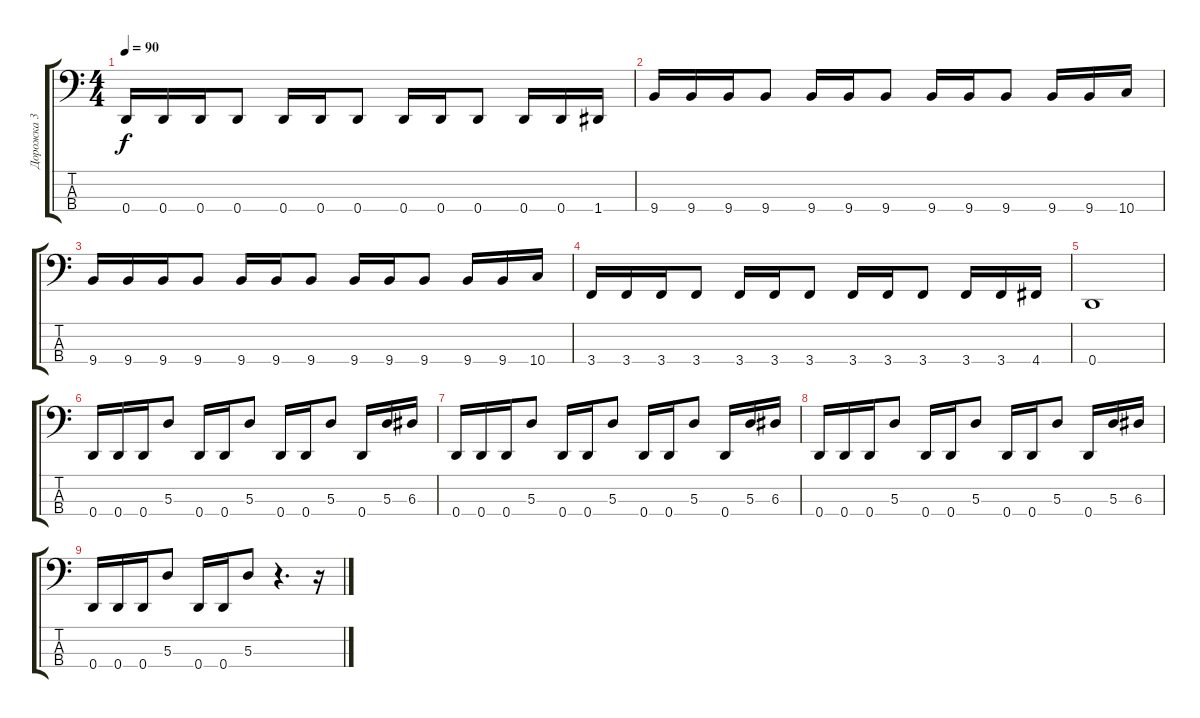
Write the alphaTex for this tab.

\track ("Дорожка 3" "Дорожка 3") {instrument electricbassfinger}
\staff {score tabs}
\tuning (G2 D2 A1 D1) {hide}
\ts (4 4)
\tempo 90
\clef f4
\ks c
0.4.16{dy f} 0.4.16 0.4.16 0.4.8 0.4.16 0.4.16 0.4.8 0.4.16 0.4.16 0.4.8 0.4.16 0.4.16 1.4.16 |
9.4.16 9.4.16 9.4.16 9.4.8 9.4.16 9.4.16 9.4.8 9.4.16 9.4.16 9.4.8 9.4.16 9.4.16 10.4.16 |
9.4.16 9.4.16 9.4.16 9.4.8 9.4.16 9.4.16 9.4.8 9.4.16 9.4.16 9.4.8 9.4.16 9.4.16 10.4.16 |
3.4.16 3.4.16 3.4.16 3.4.8 3.4.16 3.4.16 3.4.8 3.4.16 3.4.16 3.4.8 3.4.16 3.4.16 4.4.16 |
0.4.1 |
0.4.16 0.4.16 0.4.16 5.3.8 0.4.16 0.4.16 5.3.8 0.4.16 0.4.16 5.3.8 0.4.16 5.3.16 6.3.16 |
0.4.16 0.4.16 0.4.16 5.3.8 0.4.16 0.4.16 5.3.8 0.4.16 0.4.16 5.3.8 0.4.16 5.3.16 6.3.16 |
0.4.16 0.4.16 0.4.16 5.3.8 0.4.16 0.4.16 5.3.8 0.4.16 0.4.16 5.3.8 0.4.16 5.3.16 6.3.16 |
0.4.16 0.4.16 0.4.16 5.3.8 0.4.16 0.4.16 5.3.8 r.4{d} r.16
